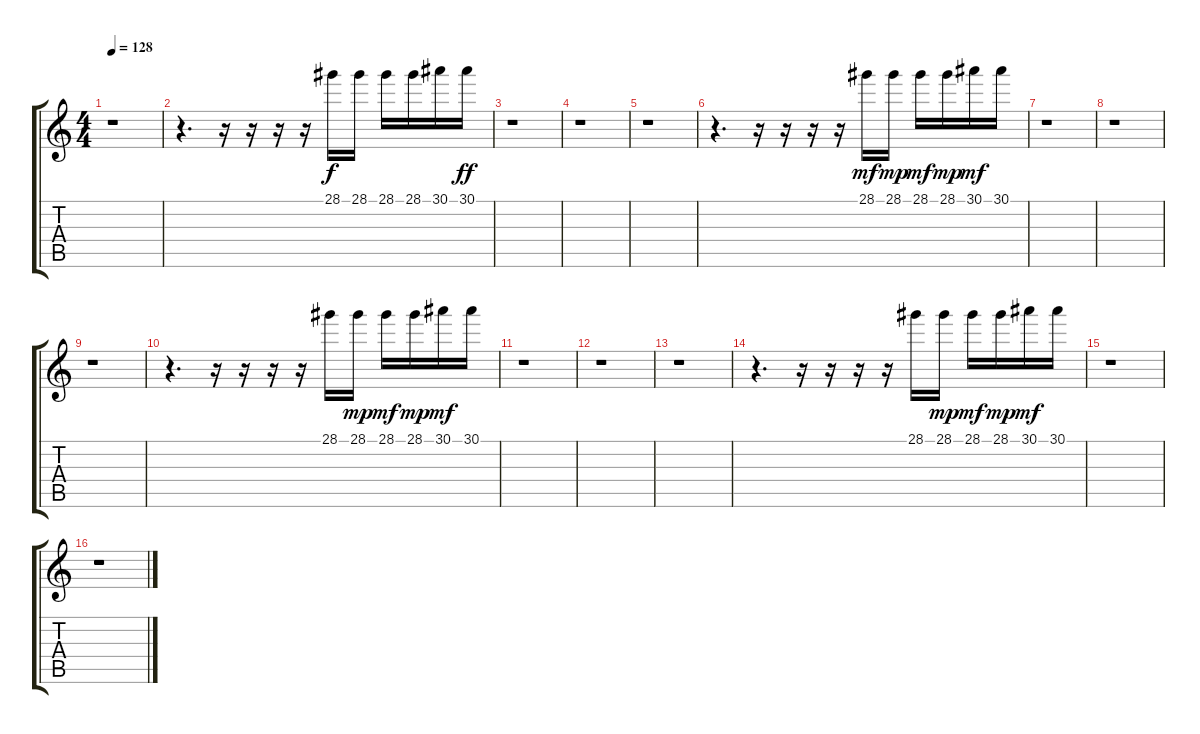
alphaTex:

\track "" {instrument woodblock}
\staff {score tabs}
\tuning (E4 B3 G3 D3 A2 E2) {hide}
\ts (4 4)
\tempo 128
\clef g2
\ks c
r.1{dy ff} |
r.4{d} r.16 r.16 r.16 r.16 28.1.16{dy f} 28.1.16 28.1.16 28.1.16 30.1.16 30.1.16{dy ff} |
r.1 |
r.1 |
r.1 |
r.4{d} r.16 r.16 r.16 r.16 28.1.16{dy mf} 28.1.16{dy mp} 28.1.16{dy mf} 28.1.16{dy mp} 30.1.16{dy mf} 30.1.16 |
r.1 |
r.1 |
r.1 |
r.4{d} r.16 r.16 r.16 r.16 28.1.16 28.1.16{dy mp} 28.1.16{dy mf} 28.1.16{dy mp} 30.1.16{dy mf} 30.1.16 |
r.1 |
r.1 |
r.1 |
r.4{d} r.16 r.16 r.16 r.16 28.1.16 28.1.16{dy mp} 28.1.16{dy mf} 28.1.16{dy mp} 30.1.16{dy mf} 30.1.16 |
r.1 |
r.1
